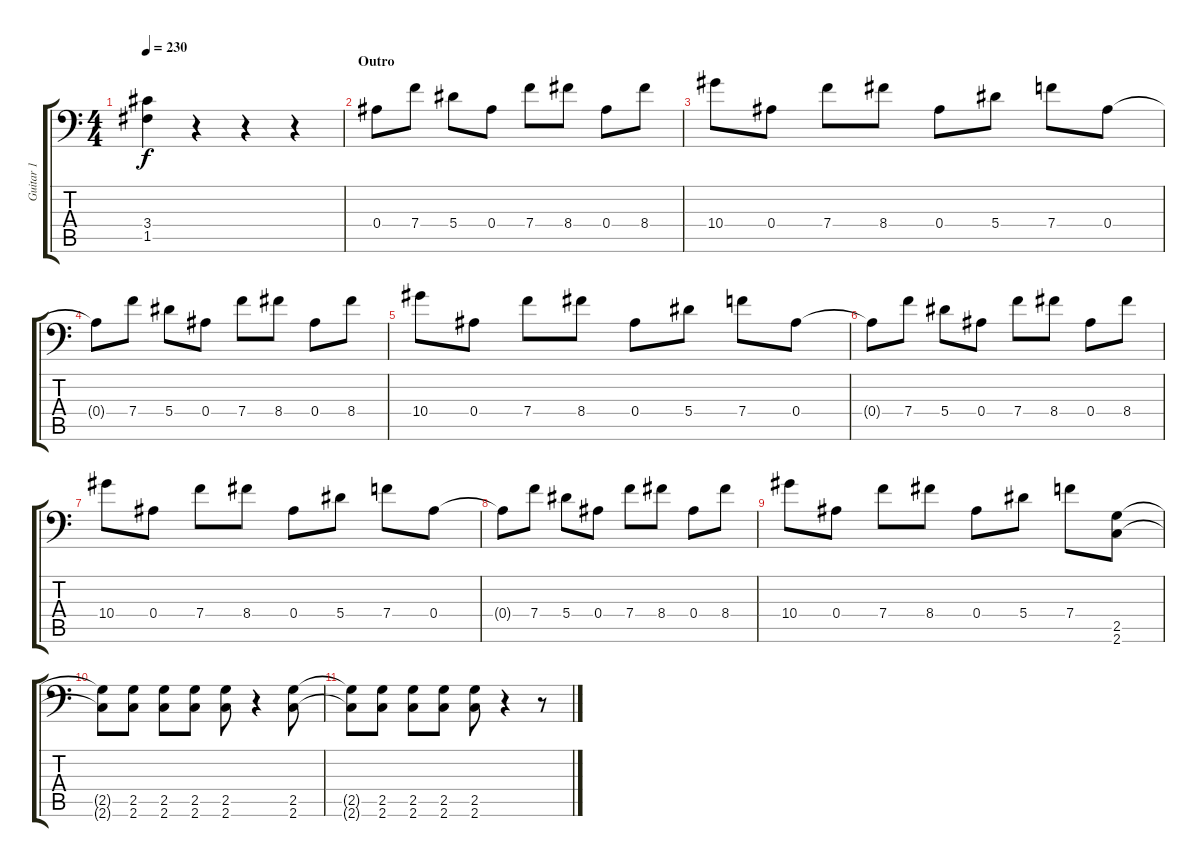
\track ("Guitar 1" "Guitar 1") {instrument distortionguitar}
\staff {score tabs}
\tuning (C4 G3 Eb3 Bb2 F2 Bb1) {hide}
\ts (4 4)
\tempo 230
\clef f4
\ks c
(3.4 1.5).4{dy f} r.4 r.4 r.4 |
\section ("" "Outro")
0.4.8 7.4.8 5.4.8 0.4.8 7.4.8 8.4.8 0.4.8 8.4.8 |
10.4.8 0.4.8 7.4.8 8.4.8 0.4.8 5.4.8 7.4.8 0.4.8 |
0.4{t}.8 7.4.8 5.4.8 0.4.8 7.4.8 8.4.8 0.4.8 8.4.8 |
10.4.8 0.4.8 7.4.8 8.4.8 0.4.8 5.4.8 7.4.8 0.4.8 |
0.4{t}.8 7.4.8 5.4.8 0.4.8 7.4.8 8.4.8 0.4.8 8.4.8 |
10.4.8 0.4.8 7.4.8 8.4.8 0.4.8 5.4.8 7.4.8 0.4.8 |
0.4{t}.8 7.4.8 5.4.8 0.4.8 7.4.8 8.4.8 0.4.8 8.4.8 |
10.4.8 0.4.8 7.4.8 8.4.8 0.4.8 5.4.8 7.4.8 (2.5 2.6).8 |
(2.5{t} 2.6{t}).8 (2.5 2.6).8 (2.5 2.6).8 (2.5 2.6).8 (2.5 2.6).8 r.4 (2.5 2.6).8 |
(2.5{t} 2.6{t}).8 (2.5 2.6).8 (2.5 2.6).8 (2.5 2.6).8 (2.5 2.6).8 r.4 r.8
